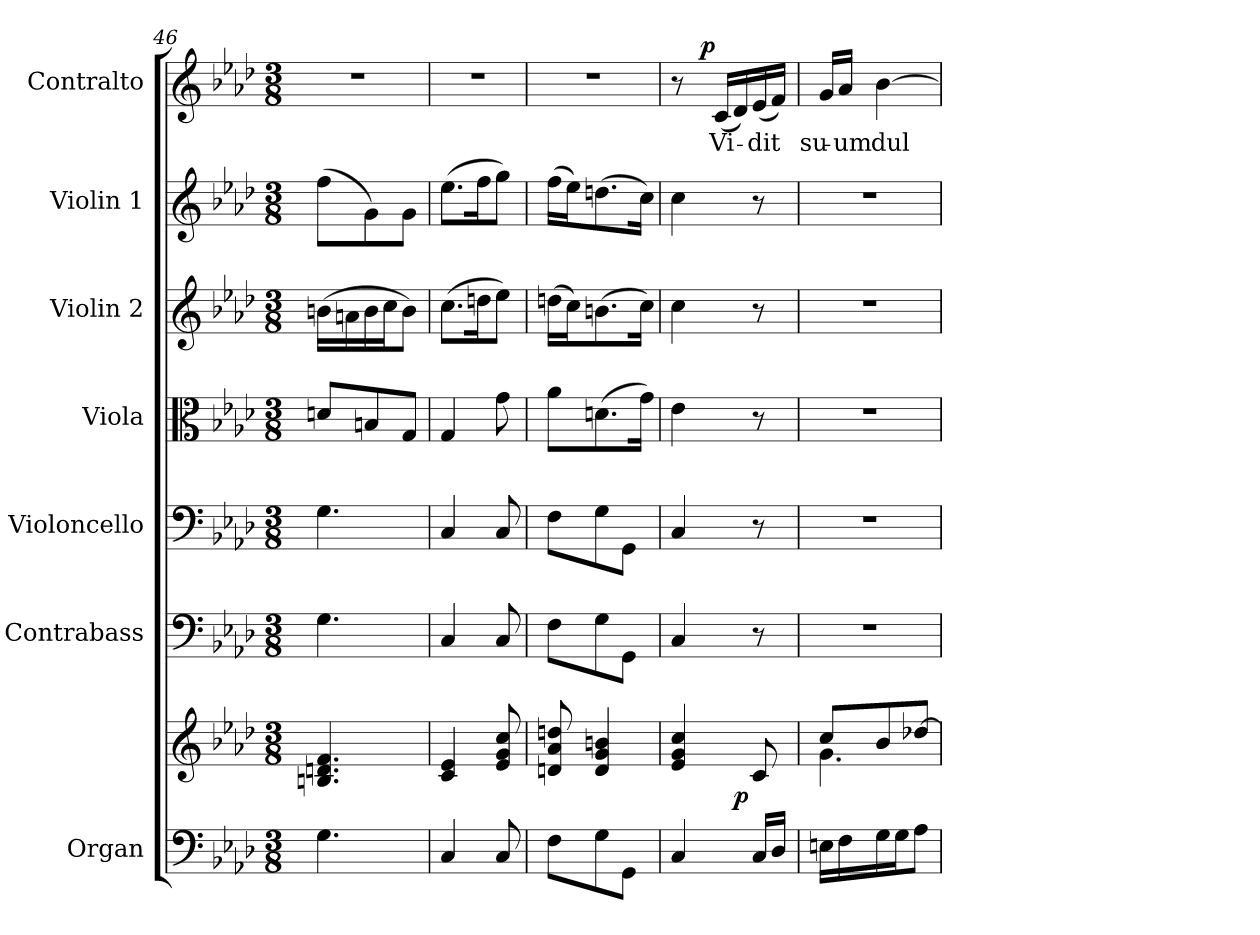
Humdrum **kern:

**kern	**kern	**dynam	**kern	**kern	**kern	**kern	**kern	**kern	**text	**dynam
*part7	*part7	*part7	*part6	*part5	*part4	*part3	*part2	*part1	*part1	*part1
*staff8	*staff7	*staff7/8	*staff6	*staff5	*staff4	*staff3	*staff2	*staff1	*staff1	*staff1
*I"Organ	*	*	*I"Contrabass	*I"Violoncello	*I"Viola	*I"Violin 2	*I"Violin 1	*I"Contralto	*	*
*I'Org.	*	*	*I'Cb.	*I'Vc.	*I'Vla.	*I'Vln. 2	*I'Vln. 1	*I'C.	*	*
*clefF4	*clefG2	*	*clefF4	*clefF4	*clefC3	*clefG2	*clefG2	*clefG2	*	*
*	*	*	*ITrd7c12	*	*	*	*	*	*	*
*k[b-e-a-d-]	*k[b-e-a-d-]	*	*k[b-e-a-d-]	*k[b-e-a-d-]	*k[b-e-a-d-]	*k[b-e-a-d-]	*k[b-e-a-d-]	*k[b-e-a-d-]	*	*
*f:	*f:	*	*f:	*f:	*f:	*f:	*f:	*f:	*	*
*M3/8	*M3/8	*	*M3/8	*M3/8	*M3/8	*M3/8	*M3/8	*M3/8	*	*
=46	=46	=46	=46	=46	=46	=46	=46	=46	=46	=46
!	!	!	!	!	!	!	!	!LO:N:vis=1	!	!
4.Gi\	4.Bni/ 4.dni 4.fi	.	4.GGi\	4.Gi\	8dni/L	(16bni\LL	(8ffi\L	4.r	.	.
.	.	.	.	.	.	16ani\	.	.	.	.
.	.	.	.	.	8Bni/	16bi\	8gi\)	.	.	.
.	.	.	.	.	.	16cci\J	.	.	.	.
.	.	.	.	.	8Gi/J	8bi\J)	8gi\J	.	.	.
=47	=47	=47	=47	=47	=47	=47	=47	=47	=47	=47
!	!	!	!	!	!	!	!	!LO:N:vis=1	!	!
4Ci/	4ci/ 4e-i	.	4CCi/	4Ci/	4Gi/	(8.cci\L	(8.ee-i\L	4.r	.	.
.	.	.	.	.	.	16ddni\K	16ffi\K	.	.	.
8Ci/	8e-i/ 8gi 8cci	.	8CCi/	8Ci/	8gi\	8ee-i\J)	8ggi\J)	.	.	.
=48	=48	=48	=48	=48	=48	=48	=48	=48	=48	=48
!	!	!	!	!	!	!	!	!LO:N:vis=1	!	!
8Fi\L	8dni/ 8a-i 8ddni	.	8FFi\L	8Fi\L	8a-i\L	(16ddni\LL	(16ffi\LL	4.r	.	.
.	.	.	.	.	.	16cci\J)	16ee-i\J)	.	.	.
8Gi\	4di/ 4gi 4bni	.	8GGi\	8Gi\	(8.dni\	(8.bni\	(8.ddni\	.	.	.
8GGi\J	.	.	8GGGi\J	8GGi\J	.	.	.	.	.	.
.	.	.	.	.	16gi\Jk)	16cci\Jk)	16cci\Jk)	.	.	.
!!LO:LB:g=z
=49	=49	=49	=49	=49	=49	=49	=49	=49	=49	=49
*^	*	*	*	*	*	*	*	*^	*	*
4Ci/	8.ryy	4e-i/ 4gi 4cci	.	4CCi/	4Ci/	4e-i\	4cci\	4cci\	8r	16ryy	.	.
.	.	.	.	.	.	.	.	.	.	64ryy	.	.
.	.	.	.	.	.	.	.	.	.	256ryy	.	.
.	.	.	.	.	.	.	.	.	.	4ryy	.	p
!	!	!	!	!	!	!	!	!	!	!	!LO:LY:b:color=#000000	!
.	.	.	.	.	.	.	.	.	(16ci/LL	.	Vi-	.
.	8.ryy	.	p	.	.	.	.	.	16d-i/)	.	.	.
!	!	!	!	!	!	!	!	!	!	!	!LO:LY:b:color=#000000	!
16Ci/LL	.	8ci/	.	8r	8r	8r	8r	8r	(16e-i/	.	-dit	.
16D-i/JJ	.	.	.	.	.	.	.	.	16fi/JJ)	.	.	.
.	.	.	.	.	.	.	.	.	.	32ryy	.	.
.	.	.	.	.	.	.	.	.	.	128.ryy	.	.
=50	=50	=50	=50	=50	=50	=50	=50	=50	=50	=50	=50	=50
*	*	*^	*	*	*	*	*	*	*	*	*	*
!	!	!	!	!	!LO:N:vis=1	!LO:N:vis=1	!LO:N:vis=1	!LO:N:vis=1	!LO:N:vis=1	!	!	!	!
*v	*v	*	*	*	*	*	*	*	*	*v	*v	*	*
*^	*	*	*	*	*	*	*	*	*^	*	*
!	!	!	!	!	!	!	!	!	!	!	!	!LO:LY:b:color=#000000	!
*v	*v	*	*	*	*	*	*	*	*	*v	*v	*	*
16Eni\LL	8cci/L	4.gi\	.	4.r	4.r	4.r	4.r	4.r	16gi/LL	su-	.
!	!	!	!	!	!	!	!	!	!	!LO:LY:b:color=#000000	!
16Fi\	.	.	.	.	.	.	.	.	16a-i/JJ	-um	.
!	!	!	!	!	!	!	!	!	!	!LO:LY:b:color=#000000	!
16Gi\	8b-i/	.	.	.	.	.	.	.	[4b-i\	dul-	.
16Gi\J	.	.	.	.	.	.	.	.	.	.	.
8A-i\J	[8dd-Xi/J	.	.	.	.	.	.	.	.	.	.
*	*v	*v	*	*	*	*	*	*	*	*	*
=	=	=	=	=	=	=	=	=	=	=
*-	*-	*-	*-	*-	*-	*-	*-	*-	*-	*-
